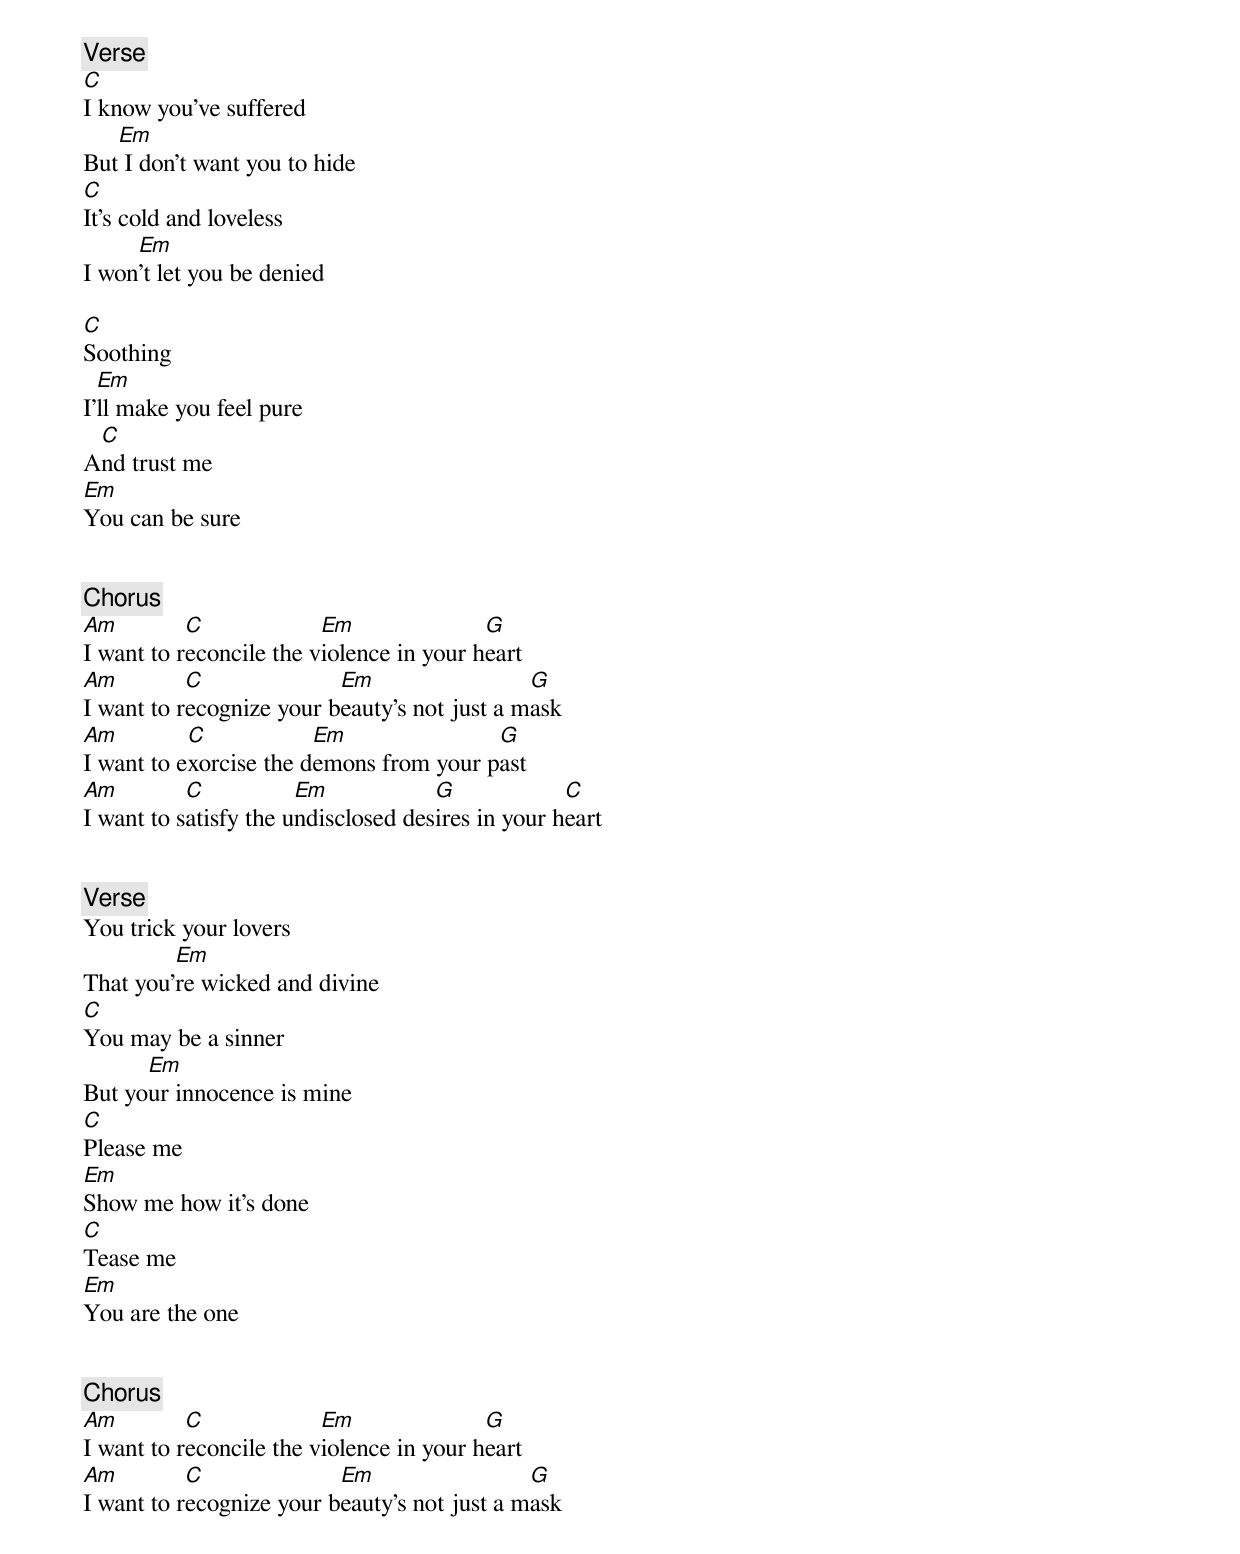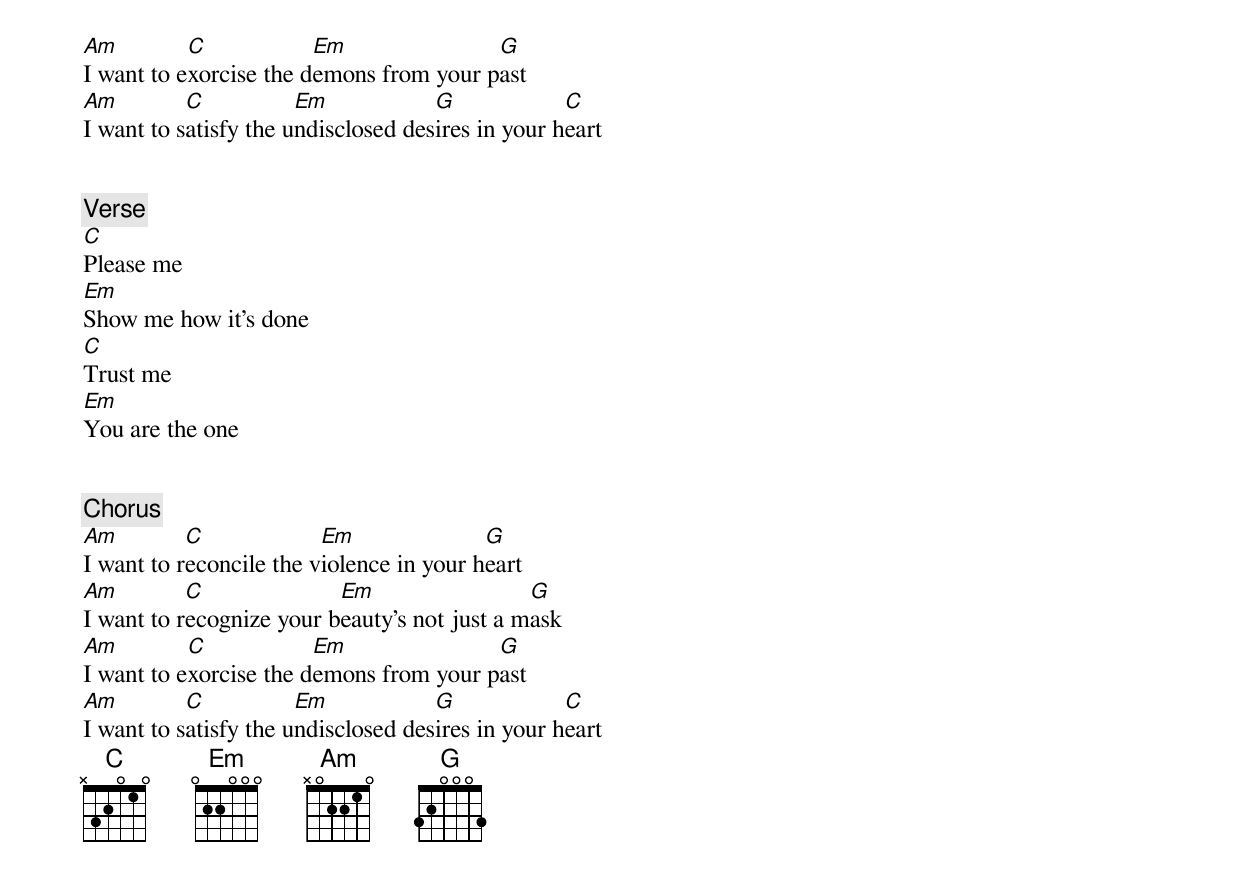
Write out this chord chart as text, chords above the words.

[Verse]
C
I know you've suffered
   Em
But I don't want you to hide
C
It's cold and loveless
     Em
I won't let you be denied

C
Soothing
  Em
I'll make you feel pure
 C
And trust me
Em
You can be sure


[Chorus]
Am         C             Em               G
I want to reconcile the violence in your heart
Am         C              Em                  G
I want to recognize your beauty's not just a mask
Am         C            Em               G
I want to exorcise the demons from your past
Am         C           Em            G             C
I want to satisfy the undisclosed desires in your heart


[Verse]
You trick your lovers
         Em
That you're wicked and divine
C
You may be a sinner
      Em
But your innocence is mine
C
Please me
Em
Show me how it's done
C
Tease me
Em
You are the one


[Chorus]
Am         C             Em               G
I want to reconcile the violence in your heart
Am         C              Em                  G
I want to recognize your beauty's not just a mask
Am         C            Em               G
I want to exorcise the demons from your past
Am         C           Em            G             C
I want to satisfy the undisclosed desires in your heart


[Verse]
C
Please me
Em
Show me how it's done
C
Trust me
Em
You are the one


[Chorus]
Am         C             Em               G
I want to reconcile the violence in your heart
Am         C              Em                  G
I want to recognize your beauty's not just a mask
Am         C            Em               G
I want to exorcise the demons from your past
Am         C           Em            G             C
I want to satisfy the undisclosed desires in your heart
